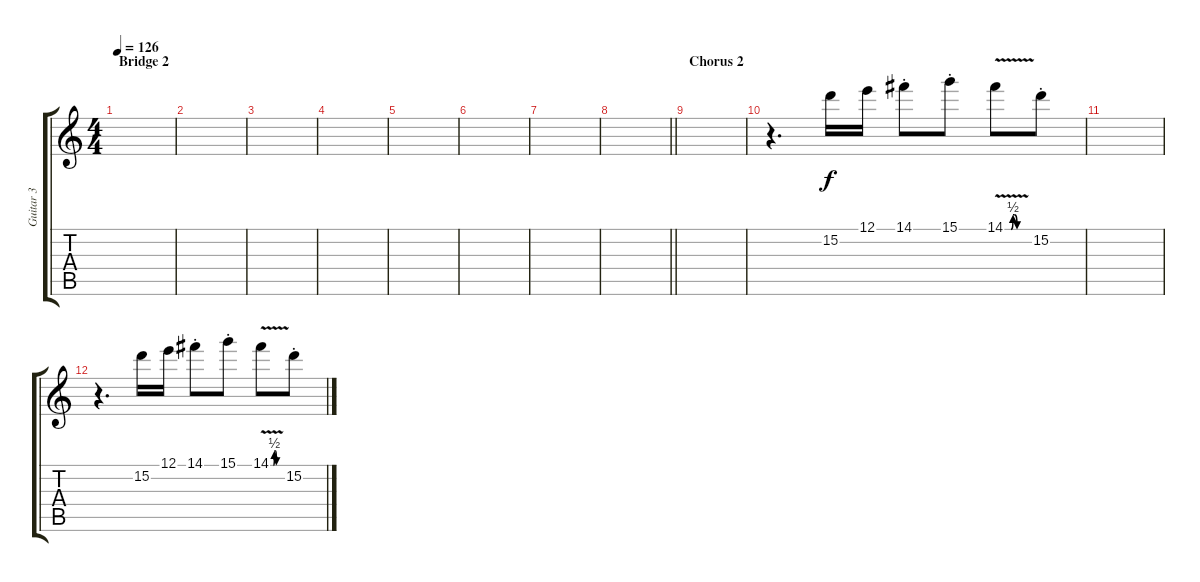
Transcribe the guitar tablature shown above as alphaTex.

\track ("Guitar 3" "Guitar 3") {instrument distortionguitar}
\staff {score tabs}
\tuning (E4 B3 G3 D3 A2 E2) {hide}
\ts (4 4)
\section ("" "Bridge 2")
\tempo 126
\clef g2
\ks c
|
|
|
|
|
|
|
\barLineRight lightlight
|
\section ("" "Chorus 2")
|
r.4{d} 15.2.16 12.1.16 14.1{st}.8 15.1{st}.8 14.1{be (custom 0 0 10 0 15 0 20 2 24 2 30 0 60 0) v}.8 15.2{st}.8 |
|
r.4{d} 15.2.16 12.1.16 14.1{st}.8 15.1{st}.8 14.1{be (custom 0 0 10 0 15 0 20 2 24 2 30 0 60 0) v}.8 15.2{st}.8
